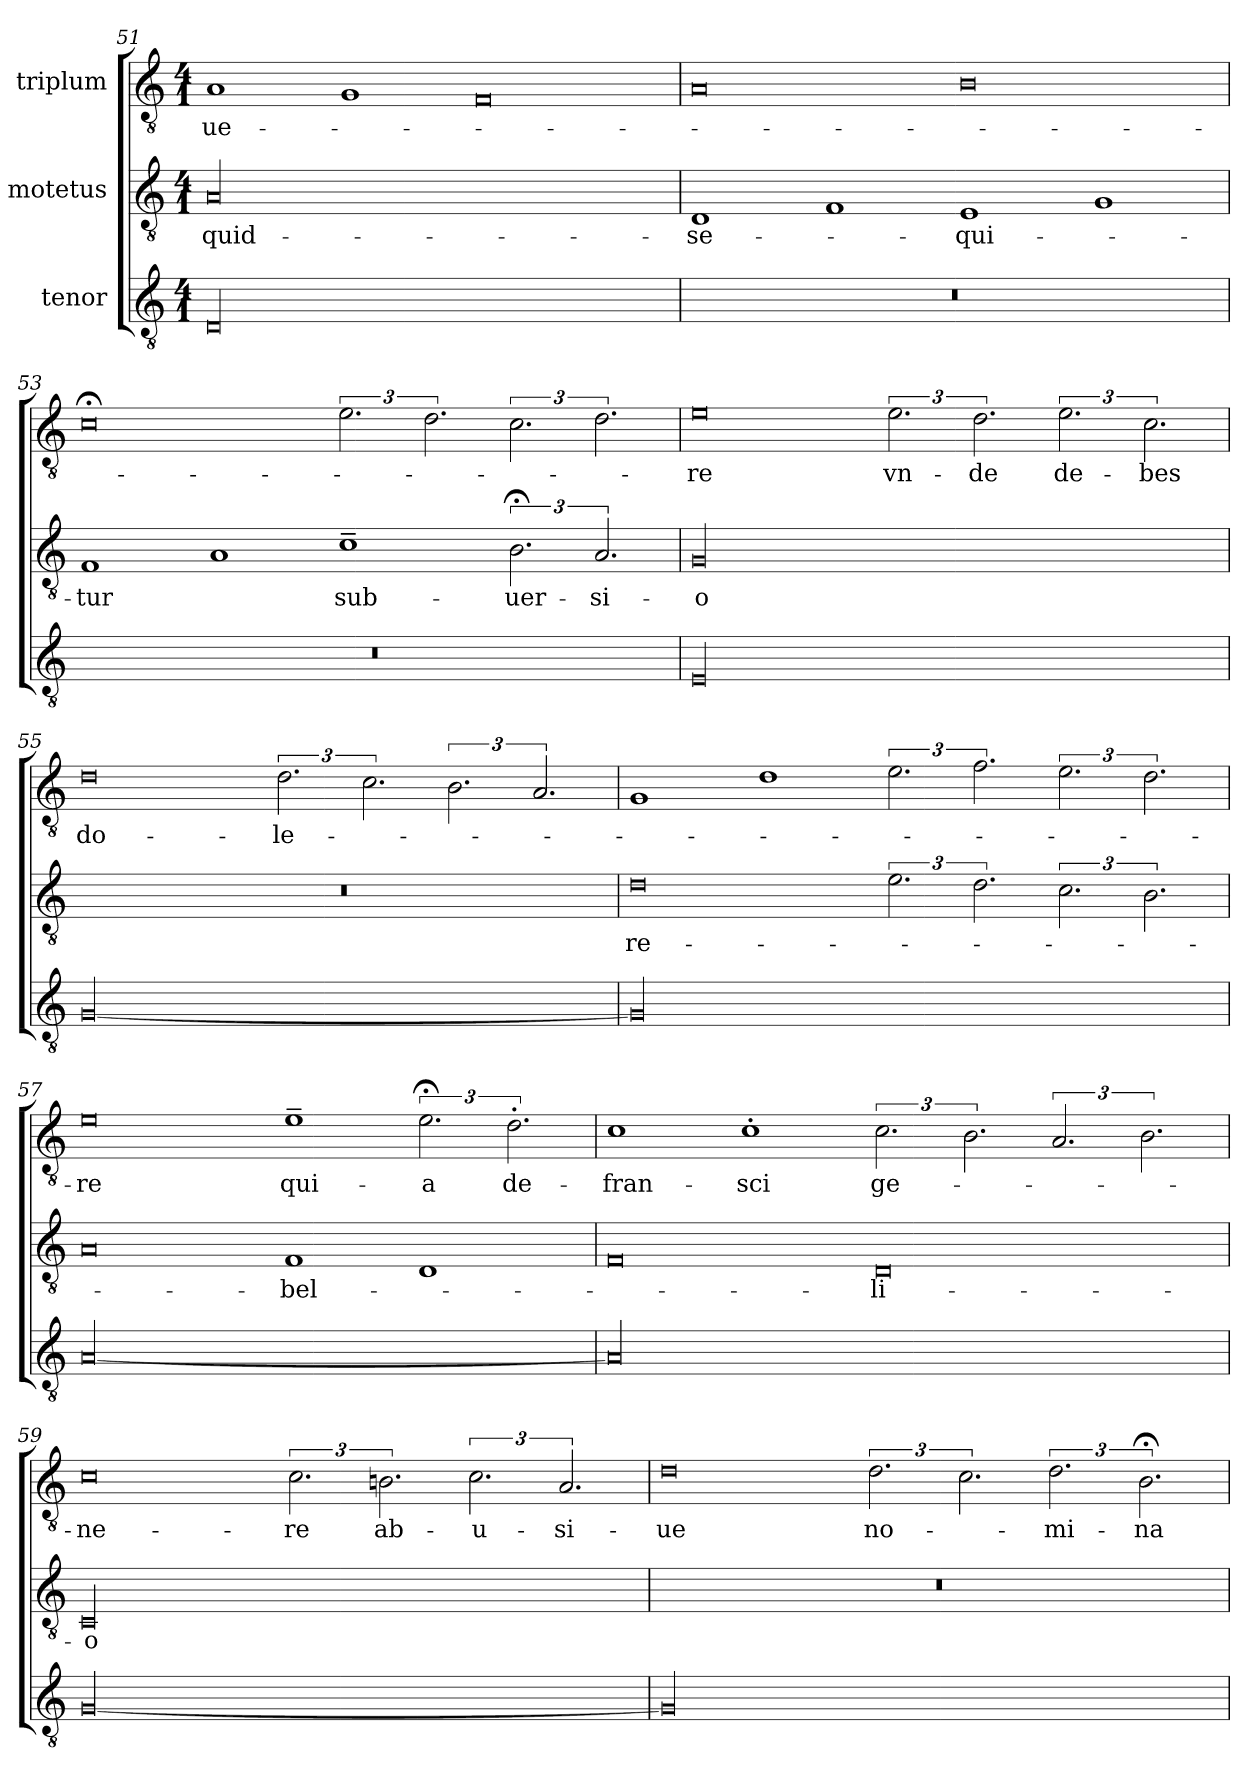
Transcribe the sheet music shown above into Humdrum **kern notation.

**kern	**kern	**text	**kern	**text
*part3	*part2	*part2	*part1	*part1
*staff3	*staff2	*staff2	*staff1	*staff1
*I"tenor	*I"motetus	*	*I"triplum	*
*clefGv2	*clefGv2	*	*clefGv2	*
*k[]	*k[]	*	*k[]	*
*C:	*C:	*	*C:	*
*M4/1	*M4/1	*	*M4/1	*
=51	=51	=51	=51	=51
00D/	00A/	quid-	1A/	ue-
.	.	.	1G/	.
.	.	.	0F/	.
=52	=52	=52	=52	=52
00r	1D/	se-	0A/	.
.	1F/	.	.	.
.	1E/	-qui-	0B\	.
.	1G/	.	.	.
=53	=53	=53	=53	=53
00r	1F/	-tur	0c;<\	.
.	1A/	.	.	.
.	1c~\	sub-	3.e\	.
.	.	.	3.d\	.
.	3.B;<\	-uer-	3.c\	.
.	3.A/	-si-	3.d\	.
=54	=54	=54	=54	=54
00E/	00G/	-o	0e\	-re
.	.	.	3.e\	vn-
.	.	.	3.d\	-de
.	.	.	3.e\	de-
.	.	.	3.c\	-bes
=55	=55	=55	=55	=55
[00G/	00r	.	0d\	do-
.	.	.	3.d\	-le-
.	.	.	3.c\	.
.	.	.	3.B\	.
.	.	.	3.A/	.
=56	=56	=56	=56	=56
00G/]	0d\	re-	1G/	.
.	.	.	1d\	.
.	3.e\	.	3.e\	.
.	3.d\	.	3.f\	.
.	3.c\	.	3.e\	.
.	3.B\	.	3.d\	.
=57	=57	=57	=57	=57
[00A/	0A/	.	0e\	-re
.	1F/	-bel-	1e~\	qui-
.	1D/	.	3.e;<\	-a
.	.	.	3.d'\	de-
=58	=58	=58	=58	=58
00A/]	0F/	.	1c\	fran-
.	.	.	1c'\	-sci
.	0D/	-li-	3.c\	ge-
.	.	.	3.B\	.
.	.	.	3.A/	.
.	.	.	3.B\	.
=59	=59	=59	=59	=59
[00G/	00C/	-o	0c\	-ne-
.	.	.	3.c\	-re
.	.	.	3.Bn\	ab-
.	.	.	3.c\	-u-
.	.	.	3.A/	-si-
=60	=60	=60	=60	=60
00G/]	00r	.	0d\	-ue
.	.	.	3.d\	no-
.	.	.	3.c\	.
.	.	.	3.d\	-mi-
.	.	.	3.B;<\	-na-
=	=	=	=	=
*-	*-	*-	*-	*-
